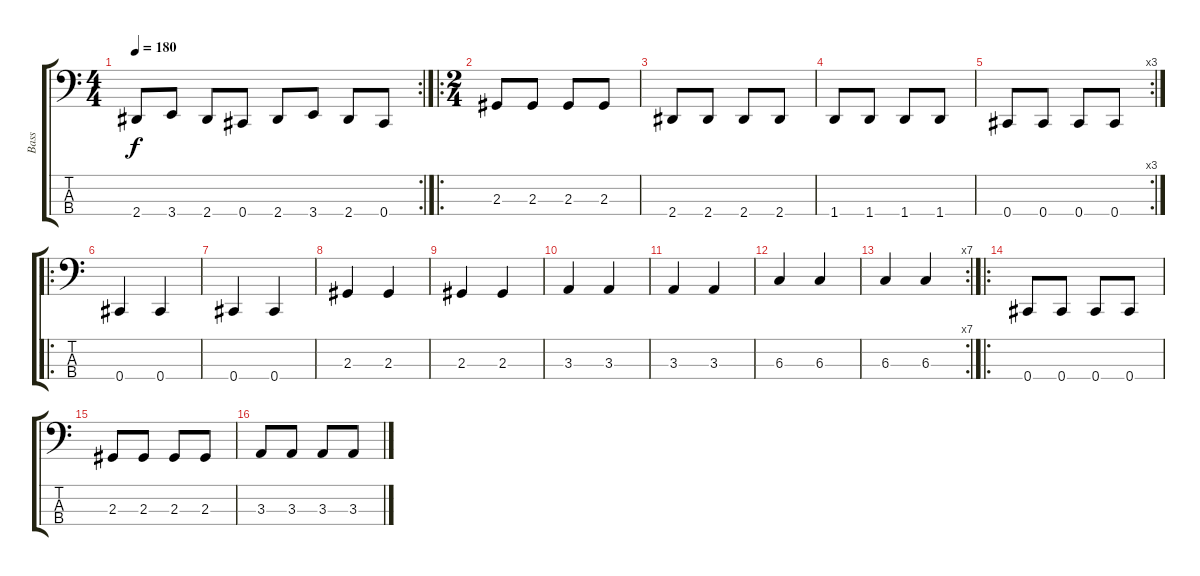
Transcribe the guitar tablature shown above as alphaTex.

\track ("Bass" "Bass") {instrument electricbassfinger}
\staff {score tabs}
\tuning (E2 B1 Gb1 Db1) {hide}
\rc 2
\ts (4 4)
\tempo 180
\clef f4
\ks c
2.4.8{dy f} 3.4.8 2.4.8 0.4.8 2.4.8 3.4.8 2.4.8 0.4.8 |
\ro
\ts (2 4)
2.3.8 2.3.8 2.3.8 2.3.8 |
2.4.8 2.4.8 2.4.8 2.4.8 |
1.4.8 1.4.8 1.4.8 1.4.8 |
\rc 3
0.4.8 0.4.8 0.4.8 0.4.8 |
\ro
0.4.4 0.4.4 |
0.4.4 0.4.4 |
2.3.4 2.3.4 |
2.3.4 2.3.4 |
3.3.4 3.3.4 |
3.3.4 3.3.4 |
6.3.4 6.3.4 |
\rc 7
6.3.4 6.3.4 |
\ro
0.4.8 0.4.8 0.4.8 0.4.8 |
2.3.8 2.3.8 2.3.8 2.3.8 |
3.3.8 3.3.8 3.3.8 3.3.8
